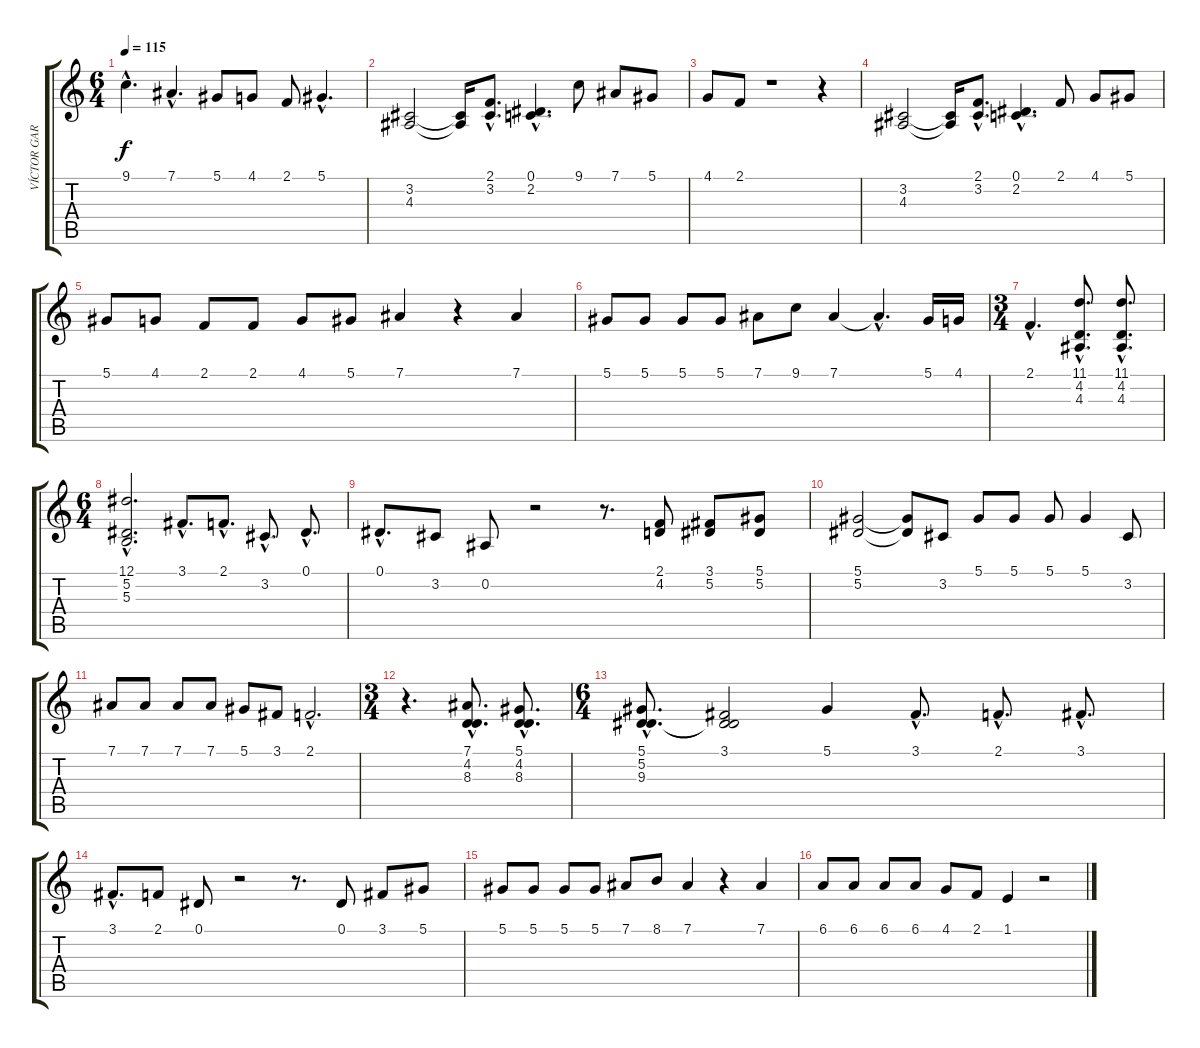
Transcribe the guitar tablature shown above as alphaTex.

\track ("VÍCTOR GARCÍA" "VÍCTOR GAR") {instrument clarinet}
\staff {score tabs}
\tuning (Eb4 Bb3 Gb3 Db3 Ab2 Eb2) {hide}
\ts (6 4)
\tempo 115
\clef g2
\ks c
9.1{hac}.4{d dy f} 7.1{hac}.4{d} 5.1.8 4.1.8 2.1.8 5.1{hac}.4{d} |
(3.2 4.3).2 (3.2{t} 4.3{t}).16 (2.1{hac} 3.2{hac}).8{d} (0.1{hac} 2.2{hac}).4{d} 9.1.8 7.1.8 5.1.8 |
4.1.8 2.1.8 r.1 r.4 |
(3.2 4.3).2 (3.2{t} 4.3{t}).16 (2.1{hac} 3.2{hac}).8{d} (0.1{hac} 2.2{hac}).4{d} 2.1.8 4.1.8 5.1.8 |
5.1.8 4.1.8 2.1.8 2.1.8 4.1.8 5.1.8 7.1.4 r.4 7.1.4 |
5.1.8 5.1.8 5.1.8 5.1.8 7.1.8 9.1.8 7.1.4 7.1{hac t}.4{d} 5.1.16 4.1.16 |
\ts (3 4)
2.1{hac}.4{d} (11.1{hac} 4.2{hac} 4.3{hac}).8{d} (11.1{hac} 4.2{hac} 4.3{hac}).8{d} |
\ts (6 4)
(12.1{hac} 5.2{hac} 5.3{hac}).2{d} 3.1{hac}.8{d} 2.1{hac}.8{d} 3.2{hac}.8{d} 0.1{hac}.8{d} |
0.1{hac}.8{d} 3.2.8 0.2.8 r.2 r.8{d} (2.1 4.2).8 (3.1 5.2).8 (5.1 5.2).8 |
(5.1 5.2).2 (5.1{t} 5.2{t}).8 3.2.8 5.1.8 5.1.8 5.1.8 5.1.4 3.2.8 |
7.1.8 7.1.8 7.1.8 7.1.8 5.1.8 3.1.8 2.1{hac}.2{d} |
\ts (3 4)
r.4{d} (7.1{hac} 4.2{hac} 8.3{hac}).8{d} (5.1{hac} 4.2{hac} 8.3{hac}).8{d} |
\ts (6 4)
(5.1{hac} 5.2{hac} 9.3{hac}).8{d} (3.1 5.2{t} 9.3{t}).2 5.1.4 3.1{hac}.8{d} 2.1{hac}.8{d} 3.1{hac}.8{d} |
3.1{hac}.8{d} 2.1.8 0.1.8 r.2 r.8{d} 0.1.8 3.1.8 5.1.8 |
5.1.8 5.1.8 5.1.8 5.1.8 7.1.8 8.1.8 7.1.4 r.4 7.1.4 |
6.1.8 6.1.8 6.1.8 6.1.8 4.1.8 2.1.8 1.1.4 r.2
